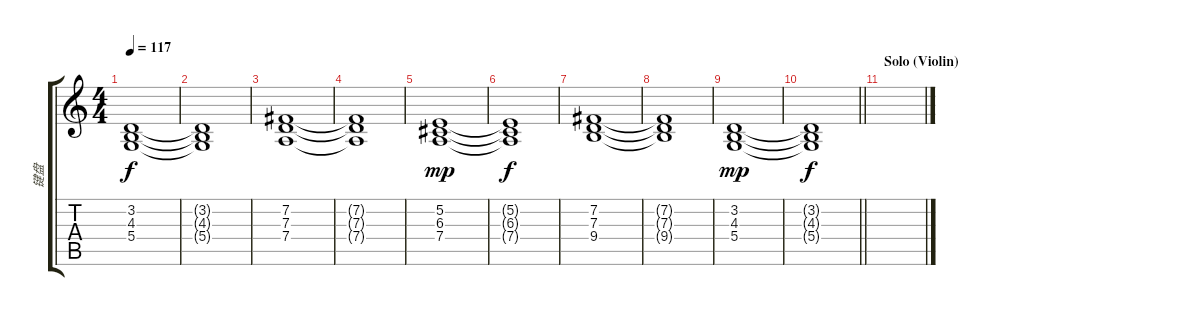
\track ("键盘" "键盘") {instrument choiraahs}
\staff {score tabs}
\tuning (E4 B3 G3 D3 A2 E2) {hide}
\ts (4 4)
\tempo 117
\clef g2
\ks c
(3.2 4.3 5.4).1{dy f} |
(3.2{t} 4.3{t} 5.4{t}).1 |
(7.2 7.3 7.4).1 |
(7.2{t} 7.3{t} 7.4{t}).1 |
(5.2 6.3 7.4).1{dy mp} |
(5.2{t} 6.3{t} 7.4{t}).1{dy f} |
(7.2 7.3 9.4).1 |
(7.2{t} 7.3{t} 9.4{t}).1 |
(3.2 4.3 5.4).1{dy mp} |
\barLineRight lightlight
(3.2{t} 4.3{t} 5.4{t}).1{dy f} |
\section ("" "Solo (Violin)")
